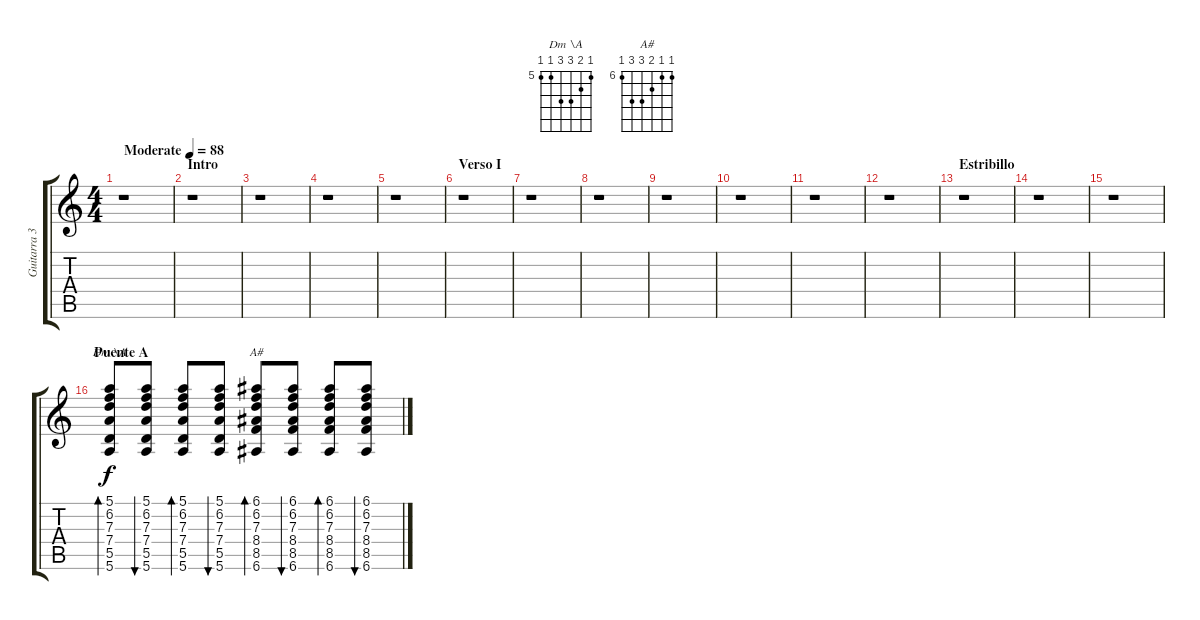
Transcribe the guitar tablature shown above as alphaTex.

\track ("Guitarra 3" "Guitarra 3") {instrument acousticguitarsteel}
\staff {score tabs}
\tuning (E4 B3 G3 D3 A2 E2) {hide}
\chord ("Dm \\A" 5 6 7 7 5 5) {firstfret 5}
\chord ("A#" 6 6 7 8 8 6) {firstfret 6}
\ts (4 4)
\tempo (88 "Moderate")
\clef g2
\ks c
r.1{dy f instrument acousticguitarsteel} |
\section ("" "Intro")
r.1 |
r.1 |
r.1 |
r.1 |
\section ("" "Verso I")
r.1 |
r.1 |
r.1 |
r.1 |
r.1 |
r.1 |
r.1 |
\section ("" "Estribillo")
r.1 |
r.1 |
r.1 |
\section ("" "Puente A")
(5.1 6.2 7.3 7.4 5.5 5.6).8{bd 120 ch "Dm \\A"} (5.1 6.2 7.3 7.4 5.5 5.6).8{bu 120} (5.1 6.2 7.3 7.4 5.5 5.6).8{bd 120} (5.1 6.2 7.3 7.4 5.5 5.6).8{bu 120} (6.1 6.2 7.3 8.4 8.5 6.6).8{bd 120 ch "A#"} (6.1 6.2 7.3 8.4 8.5 6.6).8{bu 120} (6.1 6.2 7.3 8.4 8.5 6.6).8{bd 120} (6.1 6.2 7.3 8.4 8.5 6.6).8{bu 120}
